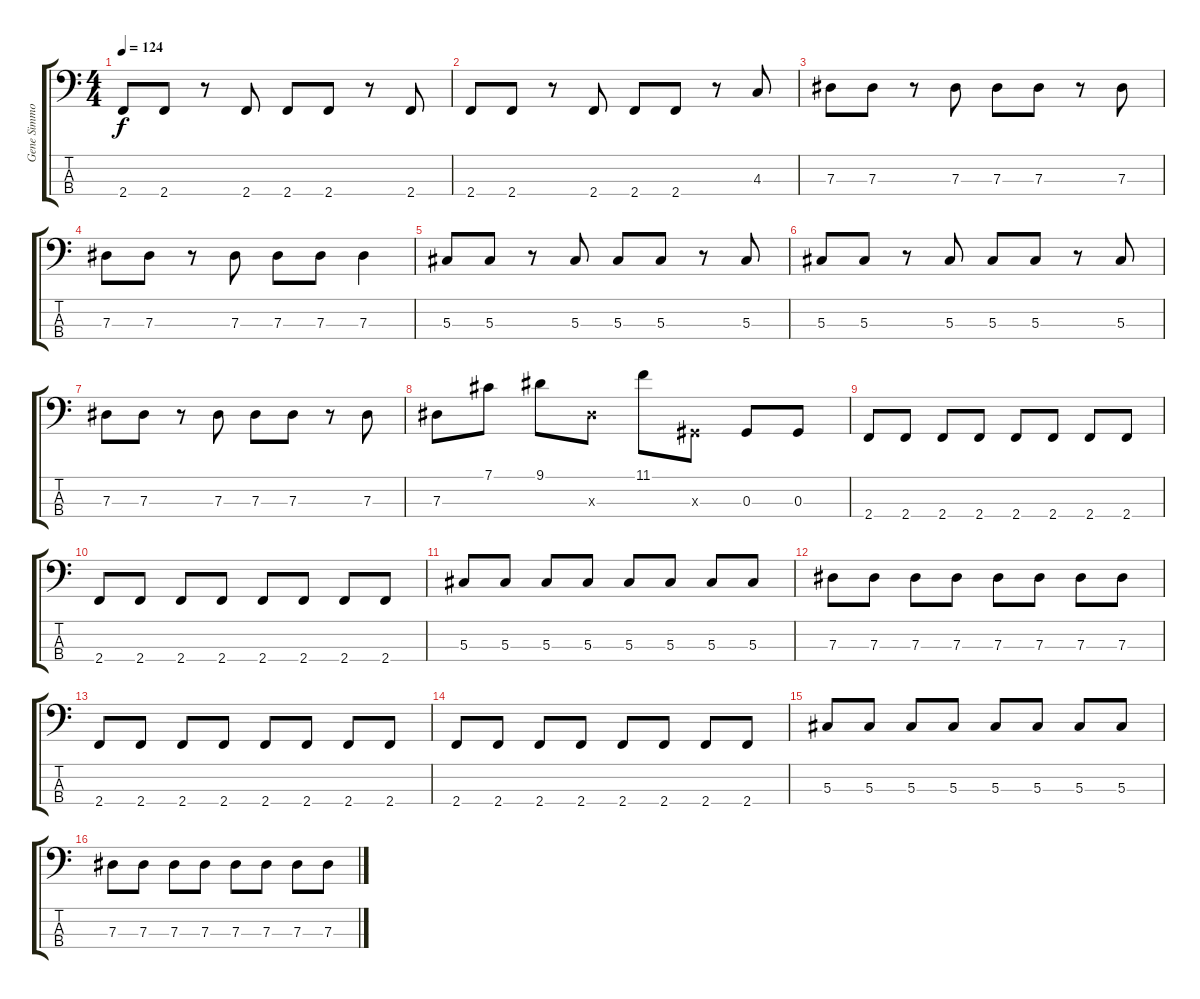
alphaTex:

\track ("Gene Simmons" "Gene Simmo") {instrument electricbassfinger}
\staff {score tabs}
\tuning (Gb2 Db2 Ab1 Eb1) {hide}
\ts (4 4)
\tempo 124
\clef f4
\ks c
2.4.8{dy f} 2.4.8 r.8 2.4.8 2.4.8 2.4.8 r.8 2.4.8 |
2.4.8 2.4.8 r.8 2.4.8 2.4.8 2.4.8 r.8 4.3.8 |
7.3.8 7.3.8 r.8 7.3.8 7.3.8 7.3.8 r.8 7.3.8 |
7.3.8 7.3.8 r.8 7.3.8 7.3.8 7.3.8 7.3.4 |
5.3.8 5.3.8 r.8 5.3.8 5.3.8 5.3.8 r.8 5.3.8 |
5.3.8 5.3.8 r.8 5.3.8 5.3.8 5.3.8 r.8 5.3.8 |
7.3.8 7.3.8 r.8 7.3.8 7.3.8 7.3.8 r.8 7.3.8 |
7.3.8 7.1.8 9.1.8 7.3{x}.8 11.1.8 0.3{x}.8 0.3.8 0.3.8 |
2.4.8 2.4.8 2.4.8 2.4.8 2.4.8 2.4.8 2.4.8 2.4.8 |
2.4.8 2.4.8 2.4.8 2.4.8 2.4.8 2.4.8 2.4.8 2.4.8 |
5.3.8 5.3.8 5.3.8 5.3.8 5.3.8 5.3.8 5.3.8 5.3.8 |
7.3.8 7.3.8 7.3.8 7.3.8 7.3.8 7.3.8 7.3.8 7.3.8 |
2.4.8 2.4.8 2.4.8 2.4.8 2.4.8 2.4.8 2.4.8 2.4.8 |
2.4.8 2.4.8 2.4.8 2.4.8 2.4.8 2.4.8 2.4.8 2.4.8 |
5.3.8 5.3.8 5.3.8 5.3.8 5.3.8 5.3.8 5.3.8 5.3.8 |
7.3.8 7.3.8 7.3.8 7.3.8 7.3.8 7.3.8 7.3.8 7.3.8
